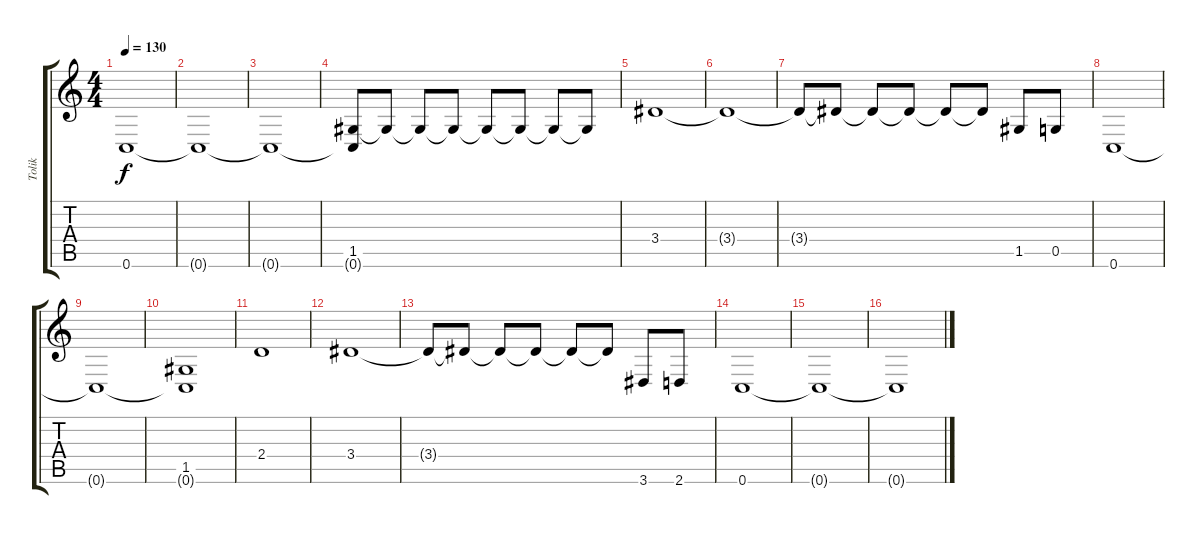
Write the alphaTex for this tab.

\track ("Tolik" "Tolik") {instrument distortionguitar}
\staff {score tabs}
\tuning (D4 A3 F3 C3 G2 C2) {hide}
\ts (4 4)
\tempo 130
\clef g2
\ks c
0.6.1{dy f} |
0.6{t}.1 |
0.6{t}.1 |
(1.5 0.6{t}).8 1.5{t}.8 1.5{t}.8 1.5{t}.8 1.5{t}.8 1.5{t}.8 1.5{t}.8 1.5{t}.8 |
3.4.1 |
3.4{t}.1 |
3.4{t}.8 3.4{t}.8 3.4{t}.8 3.4{t}.8 3.4{t}.8 3.4{t}.8 1.5.8 0.5.8 |
0.6.1 |
0.6{t}.1 |
(1.5 0.6{t}).1 |
2.4.1 |
3.4.1 |
3.4{t}.8 3.4{t}.8 3.4{t}.8 3.4{t}.8 3.4{t}.8 3.4{t}.8 3.6.8 2.6.8 |
0.6.1 |
0.6{t}.1 |
0.6{t}.1
